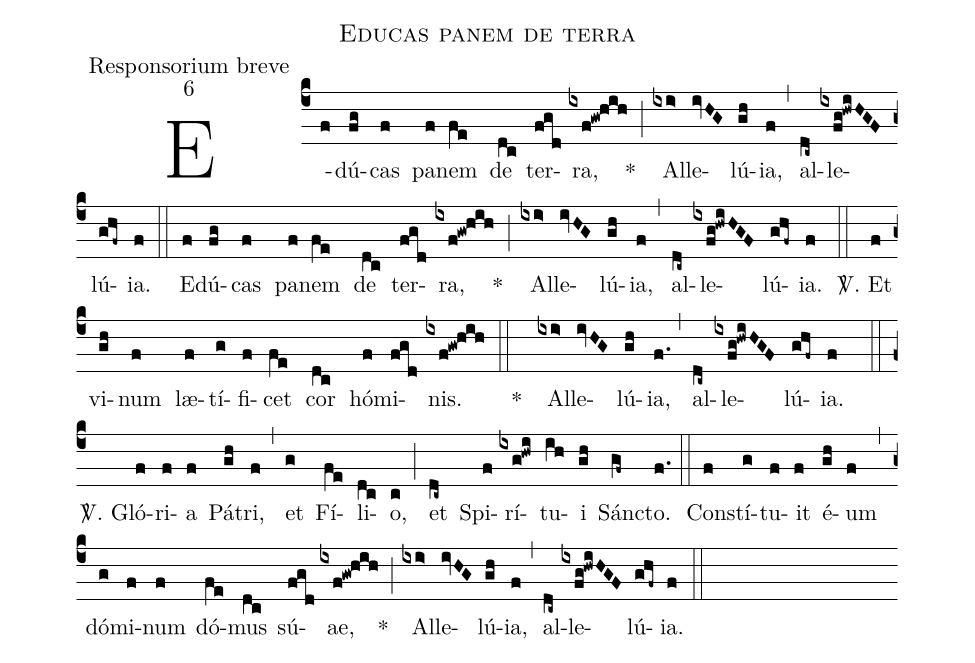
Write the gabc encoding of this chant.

name:Educas panem de terra;
office-part:Responsorium breve;
mode:6;
%%
(c4)E(f)dú(fg)cas(f) pa(f)nem(fe) de(dc) ter(fgd)ra,(ixf!gw!hih) *(;) Al(ixi>)le(ivHG)lú(gh)ia,(f) (,)al(dc~)le(ixfg!hwiHGF)lú(ghf~)ia.(f) (::)
E(f)dú(fg)cas(f) pa(f)nem(fe) de(dc) ter(fgd)ra,(ixf!gw!hih) *(;) Al(ixi>)le(ivHG)lú(gh)ia,(f) (,)al(dc~)le(ixfg!hwiHGF)lú(ghf~)ia.(f) (::)

<sp>V/</sp>. Et(f) vi(gh)num(f) læ(f)tí(g)fi(f)cet(fe) cor(dc) hó(f)mi(fgd)nis.(ixf!gw!hih) (::)
*() Al(ixi>)le(ivHG)lú(gh)ia,(f.) (,)al(dc~)le(ixfg!hwiHGF)lú(ghf~)ia.(f) (::)

<sp>V/</sp>. Gló(f)ri(f)a(f) Pá(gh)tri,(f) (,)et(g) Fí(fe)li(dc)o,(c) (;)et(dc~) Spi(f)rí(ixg!hwi)tu(ih)i(gh) Sánc(gf~)to.(f.) (::)

Con(f)stí(g)tu(f)it(f) é(gh)um(f) (,) dó(g)mi(f)num(f) dó(fe)mus(dc) sú(fgd)ae,(ixf!gw!hih) *(;) Al(ixi>)le(ivHG)lú(gh)ia,(f) (,) al(dc~)le(ixfg!hwiHGF)lú(ghf~)ia.(f) (::)
